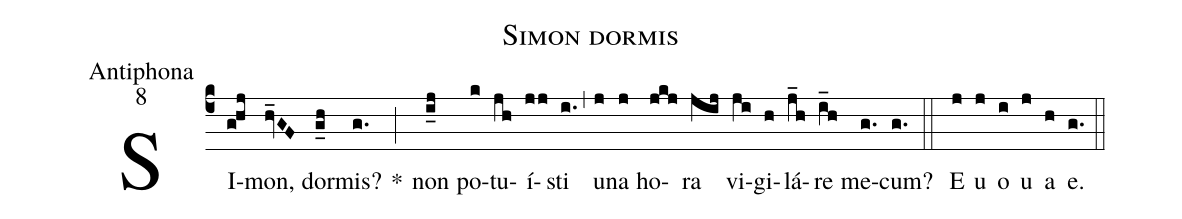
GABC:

name:Simon dormis;
office-part:Antiphona;
mode:8;
%%
(c4) SI(ghj)mon,(hv_GF) dor(g_h)mis?(g.) *(;) non(i_j) po(k)tu(jh)í(jj)sti(i.) (,) u(j)na(j) ho(jkj)ra(jij) vi(ji)gi(h)lá(j_h)re(i_h) me(g.)cum? (g.) (::) E(j) u(j) o(i) u(j) a(h) e.(g.) (::)
